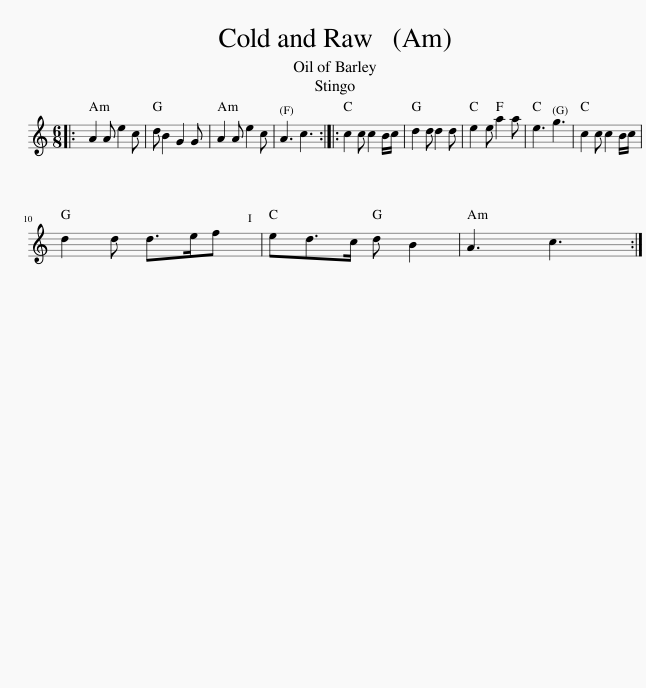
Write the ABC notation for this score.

X:1
L:1/8
M:6/8
I:linebreak $
K:C
V:1 treble
V:1
|: A2 A e2 c | d B2 G2 G | A2 A e2 c | A3 c3 :: c2 c c2 B/c/ | %5
 d2 d d2 d | e2 e a2 a | e3 g3 | c2 c c2 B/c/ |$ d2 d d>ef | %10
 ed>c d B2 | A3 c3 :| %12
